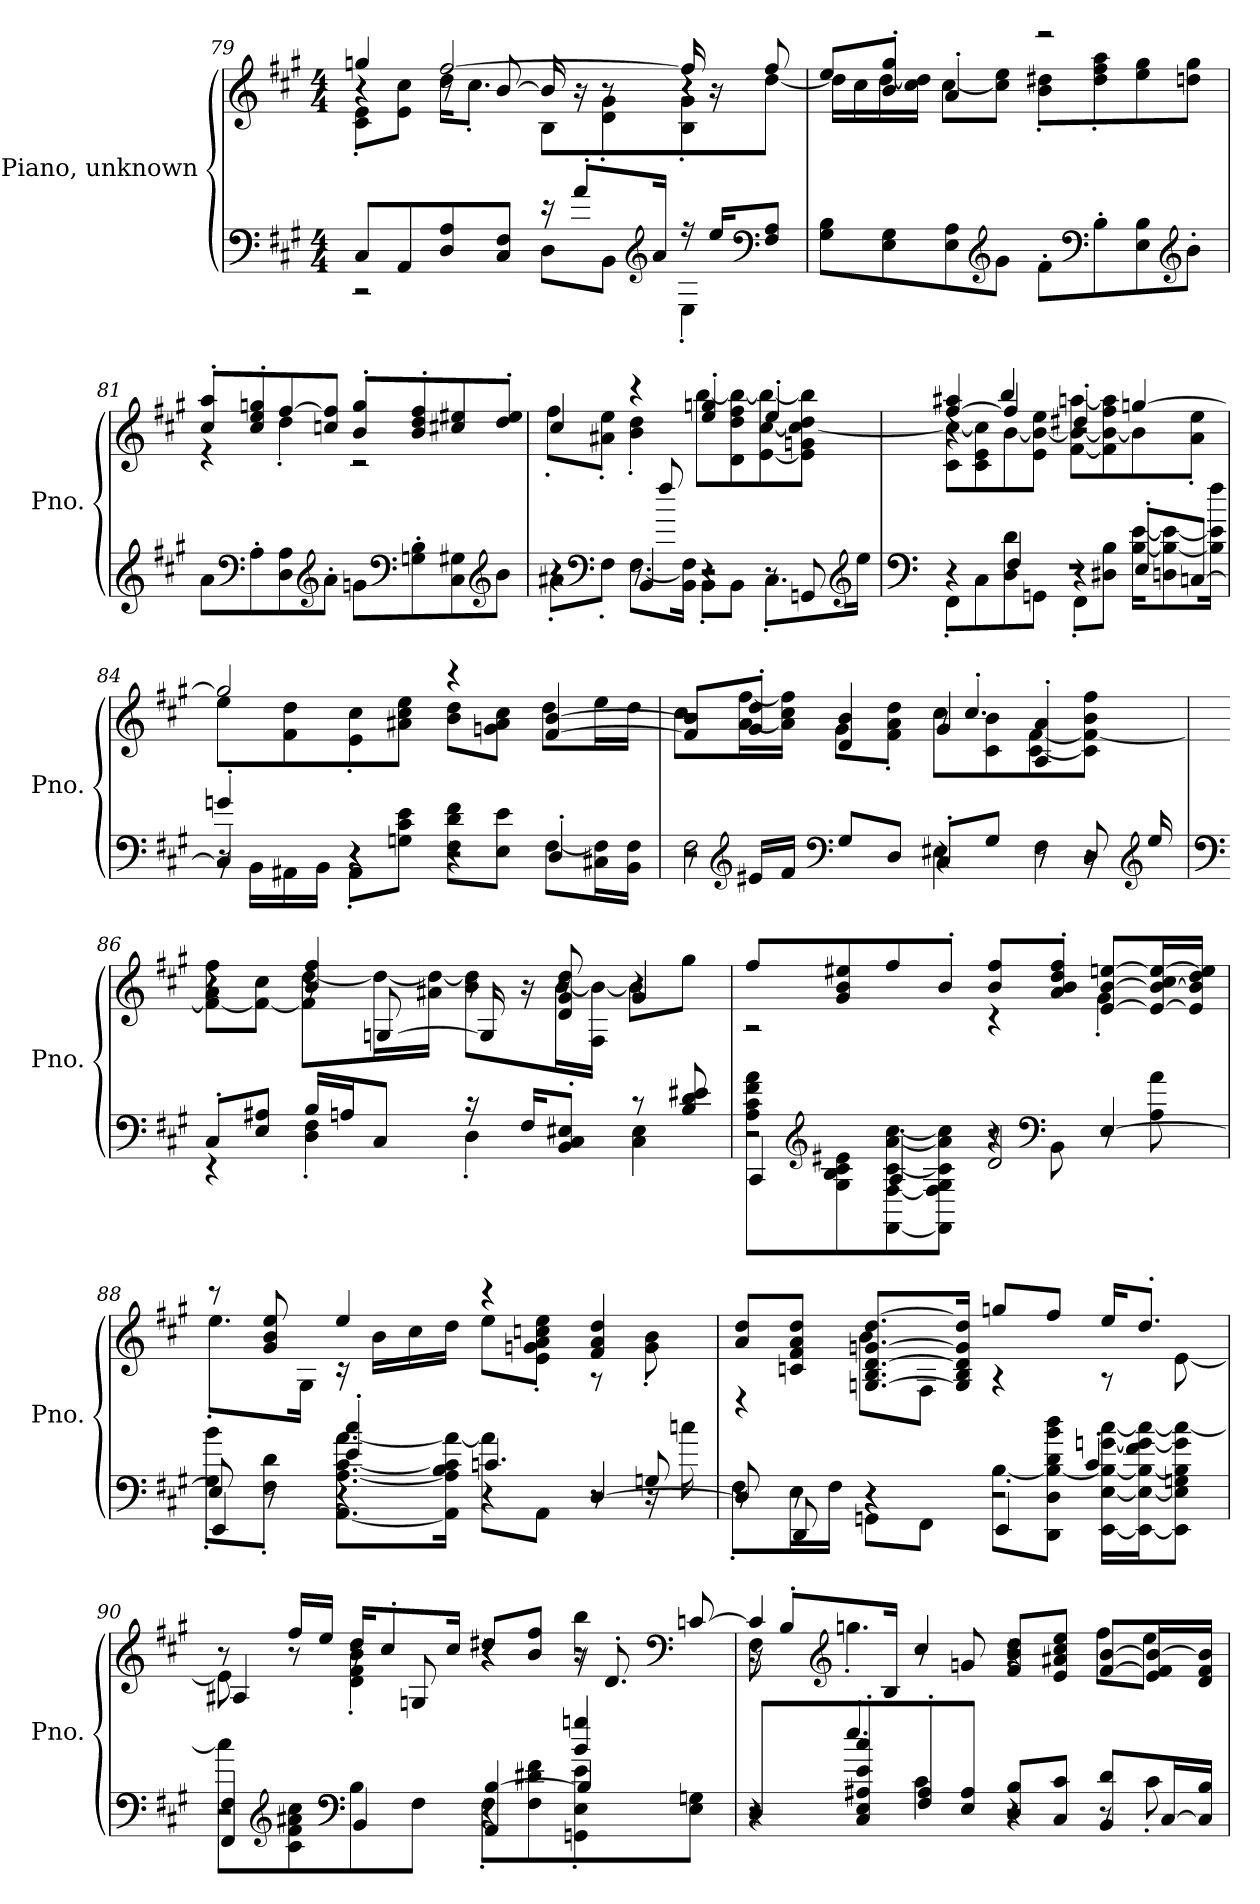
**kern	**kern
*part1	*part1
*staff2	*staff1
*I"Piano, unknown	*
*I'Pno.	*
!!LO:LB:g=z
*clefF4	*clefG2
*k[f#c#g#]	*k[f#c#g#]
*M4/4	*M4/4
=79	=79
*^	*^
*	*	*	*^
8C#/L	2r	4ggn/	8c#\' 8e\'L	4r
8AA/	.	.	8e\ 8cc#\J	.
8D/ 8A/	.	[2ff#/	16dd\KL	8r
.	.	.	8.cc#'\J	.
8C#/ 8F#/J	.	.	.	[8b/
16r	8D\L	.	8B\L	16b/]
8a'/L	.	.	.	16r
.	8BB\J	.	8d\' 8g#\'	8r
*clefG2	*	*	*	*
16a/Jk	.	.	.	.
16r	4E'\	16ff#/]	8B\' 8g#\'	4r
16ee/KL	.	16r	.	.
*clefF4	*	*	*	*
8F#/ 8A/J	.	8ff#/	[8dd\J	.
*v	*v	*	*	*
*	*	*v	*v
=80	=80	=80
8G#\ 8B\L	8ee/L	16dd\LL]
.	.	16cc#\
8E\ 8G#\	8b/' 8gg#/'J	[16dd\
.	.	16cc#\ 16dd\]JJ
8E\ 8A\	4a'/	[8cc#\L
*clefG2	*	*
8g#\J	.	8cc#\] 8ee\J
8f#'\L	2r	8b\' 8dd#X\'L
*clefF4	*	*
8B'\	.	8dd#\' 8ff#\' 8aa\'
8E\ 8B\	.	8ee\ 8gg#\
*clefG2	*	*
8b'\J	.	8ddn\ 8gg#\J
!!LO:LB:g=z	!!
=81	=81	=81
8a\L	8cc#/' 8aa/'L	4r
*clefF4	*	*
8A'\	8cc#/' 8ee/' 8ggn/'	.
8D\ 8A\	[8ff#/	4dd'\
*clefG2	*	*
8a'\J	8ccn/ 8ff#/]J	.
8gn\L	8b/' 8gg/'L	2r
*clefF4	*	*
8Gn\' 8B\'	8b/' 8dd/' 8ff#/'	.
8C#\ 8G#X\	8cc#X/ 8ee#X/	.
*clefG2	*	*
8b\J	8dd/' 8ee#/'J	.
=82	=82	=82
*^	*	*
*	*^	*	*
4r	8a#X'\L	4r	4cc#/	8ff#'\L
*clefF4	*	*	*	*
.	8F#'\J	.	.	8a#X\' 8ee\'J
8r	[8.F#\L	4BB/	4r	4b\' 4dd\'
8ff#/	.	.	.	.
.	16BB\ 16F#\]Jk	.	.	.
2r	8BB'\L	4r	4ee/' 4ggn/'	[8bb\L
.	8BB\J	.	.	8d\ 8dd\ 8ff#\ 8bb\_
.	8.C#'\L	8r	4ee'/	[8e\ [8cc#\ 8bb\_
.	.	8GGn/	.	8e\] 8gn\ 8cc#\_ 8dd\ 8bb\]J
*clefG2	*	*	*	*
.	16ee\Jk	.	.	.
*	*	*	*v	*v
!!LO:PB:g=z
=83	=83	=83	=83
*clefF4	*	*	*
*	*	*	*^
*	*	*	*	*^
1r	8FF#'\L	4r	[4ff#/ 4aa#X/	8c#\ 8cc#\_L	4r
.	8C#\	.	.	8c#\ 8e\ 8cc#\]	.
.	8D\ 8d\	4F#/	4ff#/]	[8b\	4bb/
.	8GGn\J	.	.	8e\ 8b\_ 8ee\J	.
.	8FF#'\L	4r	4dd#X'/	[8f#\ 8b\_ [8aan\L	2r
.	8D#X\ 8B\J	.	.	8f#\] 8b\_ 8ff#\ 8aa\]	.
.	[16B\ [16e\KL	8E'/L	[4ggn/	8b\]	.
.	8Dn\ 8B\_ 8e\_	.	.	.	.
.	.	[8Cn/J	.	8a\' 8ee\'J	.
.	16B\] 16e\] 16ff#\Jk	.	.	.	.
*	*	*	*	*v	*v
=84	=84	=84	=84	=84
4gn'/	16r	4C/]	2gg/]	8ee\L
.	16BB\LL	.	.	.
.	16AA#X\	.	.	8f#\ 8dd\
.	16BB\JJ	.	.	.
4r	8AA#'\L	4r	.	8e\' 8cc#\'
.	8Gn\ 8c#\ 8e\J	.	.	8a#X\ 8cc#\ 8ee\J
2r	8F#\ 8d\ 8f#\L	4r	4r	8b\ 8dd\L
.	8E\ 8e\J	.	.	8gn\ 8a#\ 8cc#\J
.	[8F#\L	4D'/	[4f#/ [4b/	8dd\L
.	16C#X\ 16F#\]L	.	.	16ee\L
.	16BB\ 16F#\JJ	.	.	16dd\JJ
!!LO:LB:g=z
=85	=85	=85	=85	=85
*	*	*	*	*^
8r	2F#\	2r	8f#/] 8b/]L	8cc#\L	2r
*clefG2	*	*	*	*	*
16e#X/LL	.	.	8g#/' 8dd/'J	[16a\ [16ff#\L	.
16f#/JJ	.	.	.	16a\] 16cc#\ 16ff#\]JJ	.
*clefF4	*	*	*	*	*
8G#/L	.	.	4d/ 4b/	8g#\L	.
8D/J	.	.	.	8f#\' 8a\' 8dd\'J	.
8C#'/L	4E#X\	4r	4g#/	8cc#\L	8r
8G#/J	.	.	.	8c#\ 8b\	4.cc#'/
8r	4F#\	8r	4A/' 4a/'	[8c#\ [8f#\	.
16r	.	8D/	.	8c#\] 8f#\_ 8b\ 8ff#\J	.
*clefG2	*	*	*	*	*
16ee/	.	.	.	.	.
*v	*v	*v	*	*	*
!!LO:LB:g=z	!!	!!
=86	=86	=86	=86
*clefF4	*	*	*
*^	*	*	*
8C#'/L	4r	4r	8f#\_ 8a\ 8ff#\L	4r
8E/ 8A#X/J	.	.	8f#\_ 8cc#\J	.
16B/LL	4D\' 4F#\'	4b/ 4ff#/	8f#\] [8dd\L	8r
16An/J	.	.	.	.
8C#/J	.	.	16dd\L_	[8Gn/
.	.	.	16a#X\ 16dd\_JJ	.
16r	4D'\	8r	8b\ 8dd\]L	16G/]
16F#/KL	.	.	.	16r
8BB/' 8C#/' 8E#X/'J	.	8d/ 8g#/ 8dd/	[16b\L	8r
.	.	.	16F#\ 16b\_JJ	.
8r	4C#\ 4E#\	4g#/	8b\L]	4r
8B/ 8d/ 8e#X/	.	.	8gg#\J	.
*	*	*	*v	*v
=87	=87	=87	=87
*	*^	*	*
2r	8A\ 8c#\ 8f#\ 8a\L	4CC#/	8ff#/L	2r
*clefG2	*	*	*	*
.	8G#\ 8B\ 8c#\ 8e#X\	.	8g#/ 8b/ 8ee#X/	.
.	[8FF#\ [8F#\ [8c#\ [8a\ [8cc#\	4A'/	8ff#/	.
.	8FF#\] 8F#\] 8G#\ 8c#\] 8a\] 8cc#\]J	.	8b'/J	.
4r	8r	2d/	8b/ 8ff#/L	4r
*clefF4	*	*	*	*
.	8BB\	.	8a/' 8b/' 8dd/' 8ff#/'J	.
[4E/	8r	.	[8e/ [8b/ [8een/L	4g#'\
.	8A\ 8a\	.	16e/_ 16b/_ 16cc#/ 16ee/_L	.
.	.	.	16e/] 16b/] 16dd/ 16ee/]JJ	.
!!LO:LB:g=z	!!
=88	=88	=88	=88	=88
8E/]	8G#\' 8b\'L	4EE/	8r	8.ee'\L
8r	8F#\' 8d\'J	.	8g#/ 8b/ 8ee/	.
.	.	.	.	16G#\Jk
4r	[8.AA\ [8.A\ [8.c#\ [8.a\L	4e/' 4cc#/'	4ee/	16r
.	.	.	.	16b\LL
.	.	.	.	16cc#\
.	16AA\] 16A\] 16B\ 16c#\] 16a\_Jk	.	.	16dd\JJ
4r	8a\L]	4.cn/	4r	8ee\L
.	8AA\J	.	.	8e\' 8gn\' 8a\' 8ccn\' 8ee\'J
[4D/	8r	.	4f#/ 4a/ 4dd/	8r
.	16r	8Gn/	.	8g\' 8b\'
.	16ccn\	.	.	.
=89	=89	=89	=89	=89
8D/]	8F#'\L	8r	8a/ 8dd/L	4r
8r	16E\L	8DD/	8cn/ 8f#/ 8a/ 8dd/J	.
.	16F#\JJ	.	.	.
4r	8GGn\L	4r	[8.Gn/ 8.B/ [8.d/ [8.gn/ [8.dd/L	8b\L
.	8FF#\J	.	.	8F#\J
.	.	.	16G/] 16B/ 16d/] 16g/] 16dd/]Jk	.
2r	[8B\L	4EE'/	8ggn/L	4r
.	8DD\ 8D\ 8B\_ 8d\ 8b\ 8dd\J	.	8ff#/J	.
.	[16EE\ [16E\ 16B\_ [16gn\ [16cc#\LL	4c#'/	16ee/KL	8r
.	16EE\_ 16E\_ 16B\_ 16f#\ 16g\_ 16cc#\_J	.	8.dd'/J	.
.	8EE\] 8E\] 8Gn\ 8B\] 8g\] 8cc#\_J	.	.	[8e\
!!LO:LB:g=z
=90	=90	=90	=90	=90
*	*	*	*	*^
2r	8cc#\L]	4FF#/ 4F#/	8r	8e\]	4A#X/
*clefG2	*	*	*	*	*
.	8c#\ 8f#\ 8a#X\ 8cc#\	.	16ff#/LL	8r	.
.	.	.	16ee/JJ	.	.
*clefF4	*	*	*	*	*
.	8B\	4BB/	16dd/KL	4d\' 4f#\' 4b\'	8r
.	.	.	8cc#'/	.	.
.	8F#\J	.	.	.	8Gn/
.	.	.	16cc#/Jk	.	.
4r	8F#'\L	4AA/ [4B/	8dd#X/L	4r	4r
.	8F#\ 8d#X\ 8f#\	.	8b/ 8ff#/J	.	.
4b/ 4ggn/	8GGn\' 8E\' 8e\'	4B/]	16r	4bb\	8r
.	.	.	8.d'/	.	.
*	*	*	*clefF4	*	*
.	8E\ 8Gn\J	.	.	.	[8cn/
=91	=91	=91	=91	=91	=91
8r	4r	8D/L	16r	8F#\	4c/]
.	.	.	8B'/L	.	.
*	*	*	*clefG2	*	*
4.ee'/	.	8C#/' 8E/' 8A#X/' 8e/' 8cc#/'	.	4.ggn'\	.
.	.	.	16B/Jk	.	.
.	4c#\	8F#/' 8A#/'	8r	.	4cc#/
.	.	8E/ 8A#/J	8gn/	.	.
2r	4r	8D/ 8B/L	8f#/ 8b/ 8dd/L	4r	2r
.	.	8C#/ 8c#/J	8e/ 8a#X/ 8cc#/ 8ee/J	.	.
.	8r	8BB/ 8d/L	[8f#/ [8b/L	8ff#\L	.
.	8c#'\	[16C#/L	16e/ 16f#/] 16b/_L	8ee\J	.
.	.	16C#/] 16B/JJ	16d/ 16f#/ 16b/]JJ	.	.
*v	*v	*v	*	*	*
*	*v	*v	*v
=	=
*-	*-
